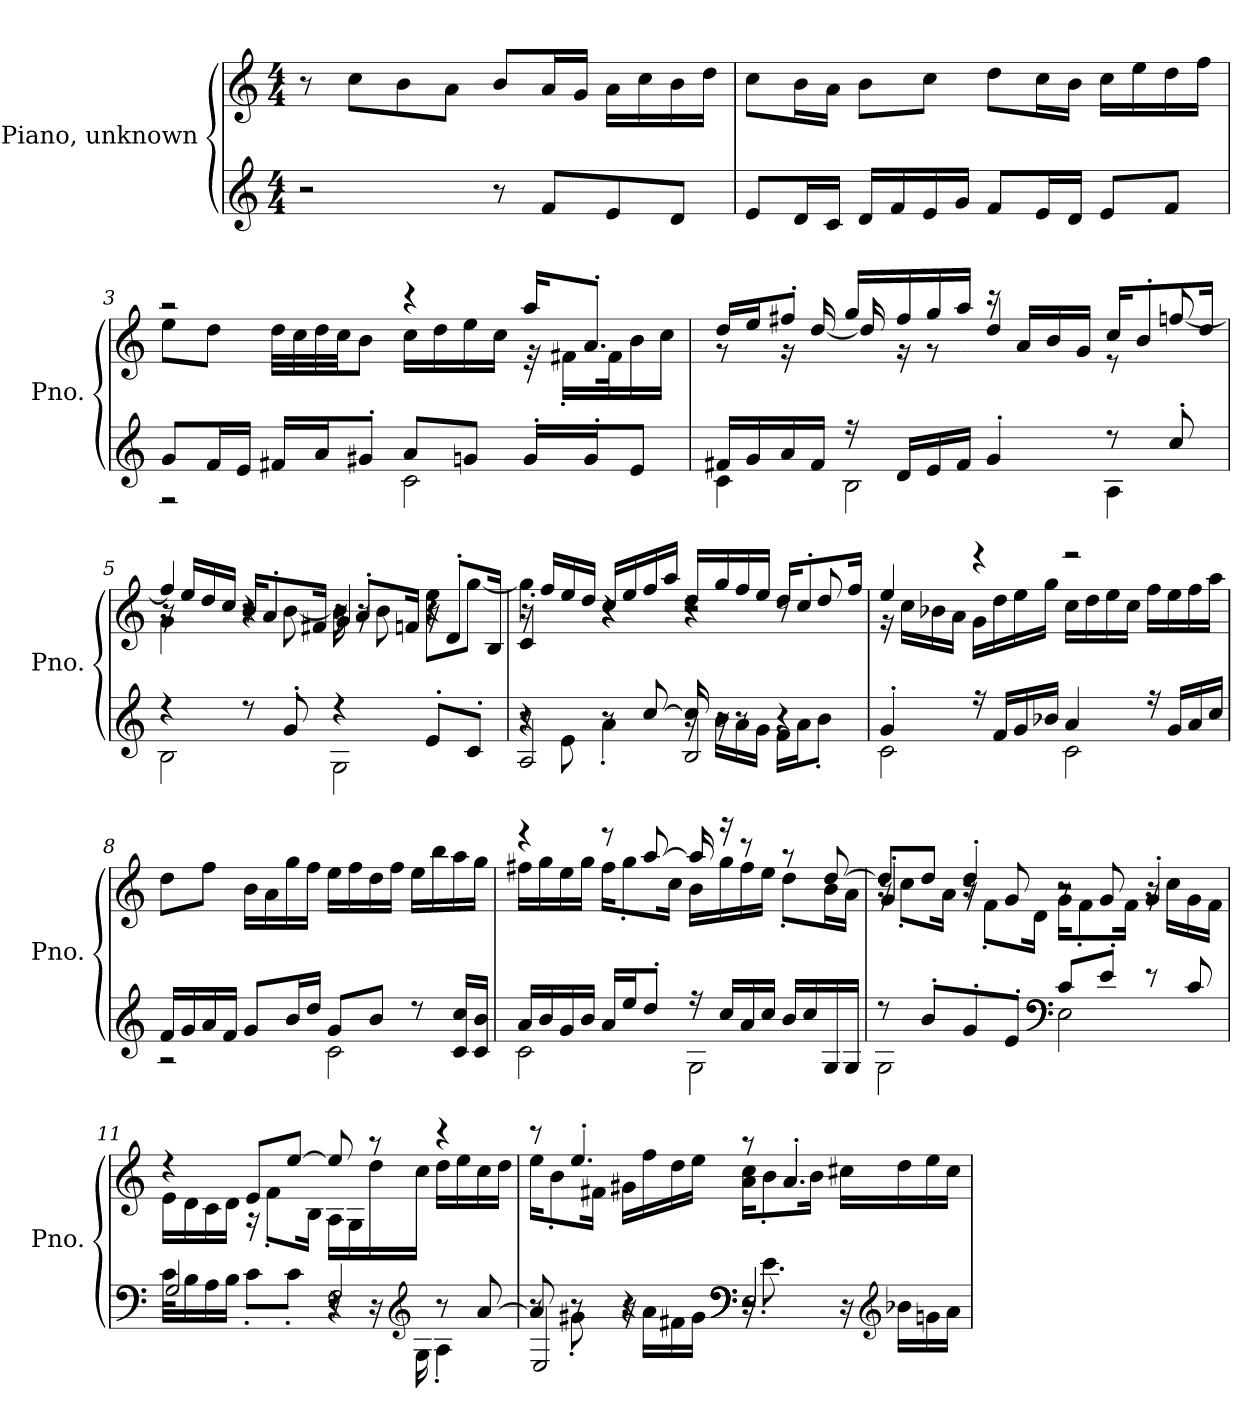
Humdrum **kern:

**kern	**kern
*part1	*part1
*staff2	*staff1
*I"Piano, unknown	*
*I'Pno.	*
*clefG2	*clefG2
*k[]	*k[]
*M4/4	*M4/4
*MM120	*MM120
=1	=1
2r	8r
.	8cc\L
.	8b\
.	8a\J
8r	8b/L
8f/L	16a/L
.	16g/JJ
8e/	16a\LL
.	16cc\
8d/J	16b\
.	16dd\JJ
=2	=2
8e/L	8cc\L
16d/L	16b\L
16c/JJ	16a\JJ
16d/LL	8b\L
16f/	.
16e/	8cc\J
16g/JJ	.
8f/L	8dd\L
16e/L	16cc\L
16d/JJ	16b\JJ
8e/L	16cc\LL
.	16ee\
8f/J	16dd\
.	16ff\JJ
=3	=3
*^	*^
8g/L	2r	2r	8ee\L
16f/L	.	.	8dd\J
16e/JJ	.	.	.
16f#X/LL	.	.	32dd\LLL
.	.	.	32cc\
16a/J	.	.	32dd\
.	.	.	32cc\JJ
8g#X'/J	.	.	8b\J
8a/L	2c\	4r	16cc\LL
.	.	.	16dd\
8gn/J	.	.	16ee\
.	.	.	16cc\JJ
16g'/LL	.	16aa/KL	32r
.	.	.	16f#X'\LL
16g'/J	.	8.a'/J	.
.	.	.	32f#\K
8e/J	.	.	16b\
.	.	.	16cc\JJ
!!LO:LB:g=z	!!
=4	=4	=4	=4
16f#X/LL	4c\	16dd/LL	8r
16g/	.	16ee/J	.
16a/	.	8ff#X'/J	16r
16f#/JJ	.	.	[16dd/
16r	2B\	16gg/LL	16dd/]
16d/LL	.	16ff#/	16r
16e/	.	16gg/	8r
16f#/JJ	.	16aa/JJ	.
4g'/	.	16r	4dd/
.	.	16a/LL	.
.	.	16b/	.
.	.	16g/JJ	.
8r	4A\	16cc/KL	8r
.	.	8b'/	.
8cc'/	.	.	[8ffn/
.	.	16dd/Jk	.
=5	=5	=5	=5
*	*	*	*^
4r	2B\	16r	4g\	4ff/]
.	.	16ee/LL	.	.
.	.	16dd/	.	.
.	.	16cc/JJ	.	.
8r	.	16b/KL	8r	4r
.	.	8a'/	.	.
8g'/	.	.	[8b\	.
.	.	16f#X/Jk	.	.
4r	2G\	16r	16b\]	4g/
.	.	8a'/L	16r	.
.	.	.	8b\	.
.	.	16fn/Jk	.	.
8e'/L	.	16r	8ee\L	4r
.	.	8d'/L	.	.
8c'/J	.	.	[8gg\J	.
.	.	16B/Jk	.	.
!!LO:LB:g=z	!!	!!
=6	=6	=6	=6	=6
*	*^	*	*	*
4r	8r	2A/	16r	4gg\]	4c'/
.	.	.	16ff/LL	.	.
.	8e\	.	16ee/	.	.
.	.	.	16dd/JJ	.	.
8r	4a'\	.	16cc/LL	4r	4r
.	.	.	16ee/	.	.
[8cc/	.	.	16ff/	.	.
.	.	.	16aa/JJ	.	.
16cc/]	16r	2B/	16dd/LL	2r	4r
16r	16b\LL	.	16gg/	.	.
8r	16a\	.	16ff/	.	.
.	16g\JJ	.	16ee/JJ	.	.
4r	16f\LL	.	16dd/KL	.	8r
.	16a\J	.	8cc'/	.	.
.	8b'\J	.	.	.	8dd/
.	.	.	16ff/Jk	.	.
*	*v	*v	*	*	*
*	*	*	*v	*v
=7	=7	=7	=7
4g'/	2c\	4ee/	16r
.	.	.	16cc\LL
.	.	.	16b-X\
.	.	.	16a\JJ
16r	.	4r	16g\LL
16f/LL	.	.	16dd\
16g/	.	.	16ee\
16b-X/JJ	.	.	16gg\JJ
4a/	2c\	2r	16cc\LL
.	.	.	16dd\
.	.	.	16ee\
.	.	.	16cc\JJ
16r	.	.	16ff\LL
16g/LL	.	.	16ee\
16a/	.	.	16ff\
16cc/JJ	.	.	16aa\JJ
*	*	*v	*v
!!LO:LB:g=z
=8	=8	=8
16f/LL	2r	8dd\L
16g/	.	.
16a/	.	8ff\J
16f/JJ	.	.
8g/L	.	16b\LL
.	.	16a\
16b/L	.	16gg\
16dd/JJ	.	16ff\JJ
8g/L	2c\	16ee\LL
.	.	16ff\
8b/J	.	16dd\
.	.	16ff\JJ
8r	.	16ee\LL
.	.	16bb\
16c/ 16cc/LL	.	16aa\
16c/ 16b/JJ	.	16gg\JJ
=9	=9	=9
*	*	*^
16a/LL	2c\	4r	16ff#X\LL
16b/	.	.	16gg\
16g/	.	.	16ee\
16b/JJ	.	.	16gg\JJ
16a/LL	.	8r	16ff#\KL
16ee/J	.	.	8gg'\
8dd'/J	.	[8aa/	.
.	.	.	16cc\Jk
16r	2G\	16aa/]	16b\LL
16cc/LL	.	16r	16gg\
16a/	.	8r	16ff#\
16cc/JJ	.	.	16ee\JJ
16b/LL	.	8r	8dd'\L
16cc/	.	.	.
16G/	.	[8dd/	16b\L
16G/JJ	.	.	16a\JJ
!!LO:LB:g=z
=10	=10	=10	=10
*	*	*	*^
8r	2G\	8dd/L]	16r	4g'/
.	.	.	8cc'\L	.
8b'/L	.	8dd/J	.	.
.	.	.	16a\Jk	.
8g'/	.	4dd'/	16r	8r
.	.	.	8f'\L	.
8e'/J	.	.	.	8g/
.	.	.	16d\Jk	.
*clefF4	*	*	*	*
8c/L	2E\	2r	16g\KL	8r
.	.	.	8f'\	.
8e'/J	.	.	.	8g/
.	.	.	16f\Jk	.
8r	.	.	16r	4g'/
.	.	.	16cc\LL	.
8c/	.	.	16g\	.
.	.	.	16f\JJ	.
*	*	*	*v	*v
=11	=11	=11	=11
*	*^	*	*
2r	16c\LL	2G/	4r	16e\LL
.	16B\	.	.	16d\
.	16A\	.	.	16c\
.	16B\JJ	.	.	16d\JJ
.	8c'\L	.	8e/L	16r
.	.	.	.	8f'\L
.	8c'\J	.	[8ee/J	.
.	.	.	.	16B\Jk
4r	8r	2F/	8ee/]	16A\LL
.	.	.	.	16G\
.	16r	.	8r	16dd\
*clefG2	*	*	*	*
.	16G\	.	.	16cc\JJ
8r	4A'\	.	4r	16dd\LL
.	.	.	.	16ee\
[8a/	.	.	.	16cc\
.	.	.	.	16dd\JJ
!!LO:LB:g=z	!!
=12	=12	=12	=12	=12
8a/]	8r	2E/	8r	16ee\KL
.	.	.	.	8b'\
8r	8g#X'\	.	4.ee'/	.
.	.	.	.	16f#X\Jk
4r	16r	.	.	16g#X\LL
.	16a\LL	.	.	16ff\
.	16f#X\	.	.	16dd\
.	16g#\JJ	.	.	16ee\JJ
*clefF4	*	*	*	*
2r	16r	2E/	8r	16a\ 16cc\KL
.	8.e'\	.	.	8b'\
.	.	.	4.a'/	.
.	.	.	.	16b\Jk
.	16r	.	.	16cc#X\LL
*clefG2	*	*	*	*
.	16b-X\LL	.	.	16dd\
.	16gn\	.	.	16ee\
.	16a\JJ	.	.	16cc#\JJ
*v	*v	*v	*	*
*	*v	*v
=	=
*-	*-
